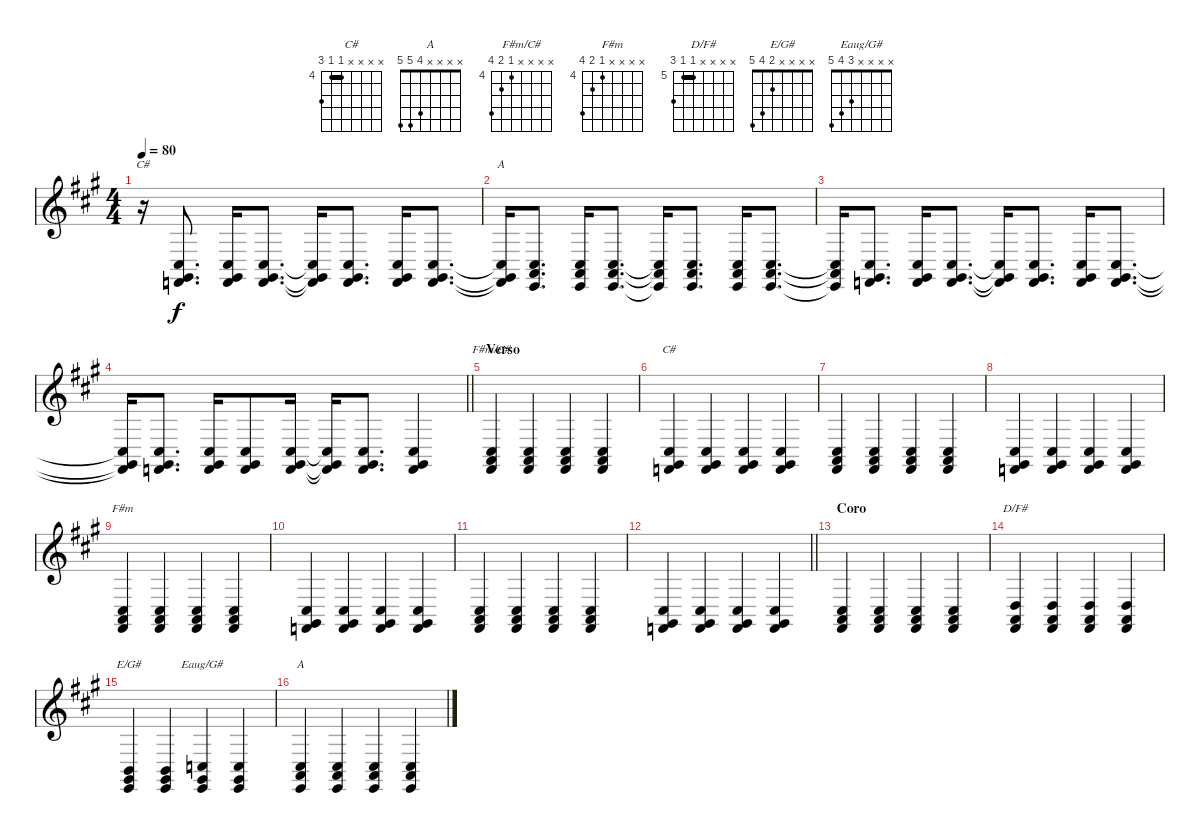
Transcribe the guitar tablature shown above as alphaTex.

\track "" {instrument acousticgrandpiano}
\staff {score}
\tuning (E4 B3 G3 D3 A2 E2 B1) {hide}
\chord ("C#" x x x x x x x)
\chord ("A" x x x x x x x)
\chord ("F#m/C#" x x x x 4 5 7) {firstfret 4}
\chord ("C#" x x x x 4 4 6) {firstfret 4 barre 4}
\chord ("F#m" x x x x 4 5 7) {firstfret 4}
\chord ("D/F#" x x x x 5 5 7) {firstfret 5 barre 5}
\chord ("E/G#" x x x x 2 4 5)
\chord ("Eaug/G#" x x x x 3 4 5)
\chord ("A" x x x x 4 5 5)
\ts (4 4)
\tempo 80
\clef g2
\ks f#minor
r.16{ch "C#" dy f} (4.5 4.6 6.7).8{d} (4.5 4.6 6.7).16 (4.5 4.6 6.7).8{d} (4.5{t} 4.6{t} 6.7{t}).16 (4.5 4.6 6.7).8{d} (4.5 4.6 6.7).16 (4.5 4.6 6.7).8{d} |
(4.5{t} 4.6{t} 6.7{t}).16{ch "A"} (4.5 5.6 5.7).8{d} (4.5 5.6 5.7).16 (4.5 5.6 5.7).8{d} (4.5{t} 5.6{t} 5.7{t}).16 (4.5 5.6 5.7).8{d} (4.5 5.6 5.7).16 (4.5 5.6 5.7).8{d} |
(4.5{t} 5.6{t} 5.7{t}).16 (4.5 4.6 6.7).8{d} (4.5 4.6 6.7).16 (4.5 4.6 6.7).8{d} (4.5{t} 4.6{t} 6.7{t}).16 (4.5 4.6 6.7).8{d} (4.5 4.6 6.7).16 (4.5 4.6 6.7).8{d} |
\barLineRight lightlight
(4.5{t} 4.6{t} 6.7{t}).16 (4.5 4.6 6.7).8{d} (4.5 4.6 6.7).16 (4.5 4.6 6.7).8 (4.5 4.6 6.7).16 (4.5{t} 4.6{t} 6.7{t}).16 (4.5 4.6 6.7).8{d} (4.5 4.6 6.7).4 |
\section ("" "Verso")
(4.5 5.6 7.7).4{ch "F#m/C#"} (4.5 5.6 7.7).4 (4.5 5.6 7.7).4 (4.5 5.6 7.7).4 |
(4.5 4.6 6.7).4{ch "C#"} (4.5 4.6 6.7).4 (4.5 4.6 6.7).4 (4.5 4.6 6.7).4 |
(4.5 5.6 7.7).4 (4.5 5.6 7.7).4 (4.5 5.6 7.7).4 (4.5 5.6 7.7).4 |
(4.5 4.6 6.7).4 (4.5 4.6 6.7).4 (4.5 4.6 6.7).4 (4.5 4.6 6.7).4 |
(4.5 5.6 7.7).4{ch "F#m"} (4.5 5.6 7.7).4 (4.5 5.6 7.7).4 (4.5 5.6 7.7).4 |
(4.5 4.6 6.7).4 (4.5 4.6 6.7).4 (4.5 4.6 6.7).4 (4.5 4.6 6.7).4 |
(4.5 5.6 7.7).4 (4.5 5.6 7.7).4 (4.5 5.6 7.7).4 (4.5 5.6 7.7).4 |
\barLineRight lightlight
(4.5 4.6 6.7).4 (4.5 4.6 6.7).4 (4.5 4.6 6.7).4 (4.5 4.6 6.7).4 |
\section ("" "Coro")
(4.5 5.6 7.7).4 (4.5 5.6 7.7).4 (4.5 5.6 7.7).4 (4.5 5.6 7.7).4 |
(5.5 5.6 7.7).4{ch "D/F#"} (5.5 5.6 7.7).4 (5.5 5.6 7.7).4 (5.5 5.6 7.7).4 |
(2.5 4.6 5.7).4{ch "E/G#"} (2.5 4.6 5.7).4 (3.5 4.6 5.7).4{ch "Eaug/G#"} (3.5 4.6 5.7).4 |
(4.5 5.6 5.7).4{ch "A"} (4.5 5.6 5.7).4 (4.5 5.6 5.7).4 (4.5 5.6 5.7).4
